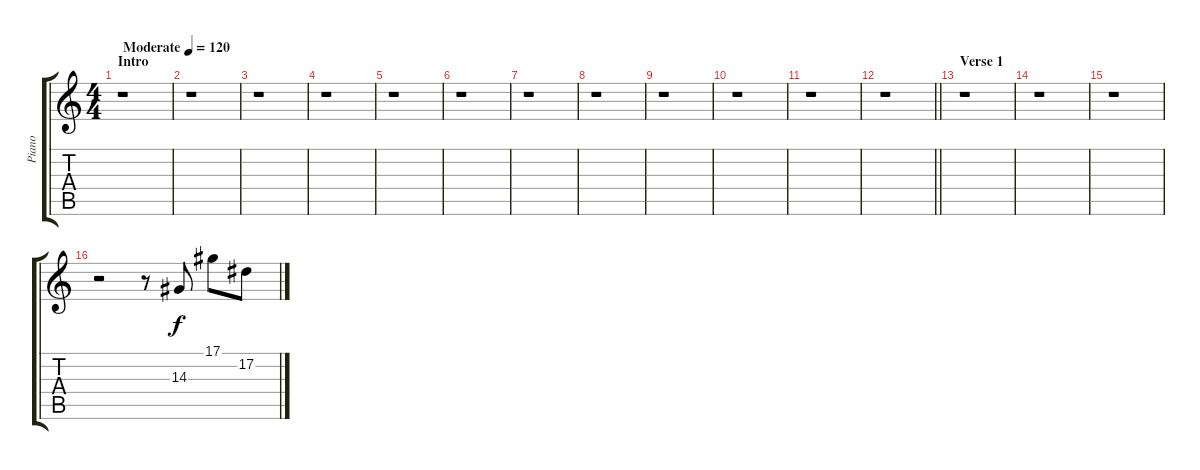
\track ("Piano" "Piano") {instrument acousticgrandpiano}
\staff {score tabs}
\tuning (Eb4 Bb3 Gb3 Db3 Ab2 Eb2) {hide}
\ts (4 4)
\section ("" "Intro")
\tempo (120 "Moderate")
\clef g2
\ks c
r.1{dy f instrument acousticgrandpiano} |
r.1 |
r.1 |
r.1 |
r.1 |
r.1 |
r.1 |
r.1 |
r.1 |
r.1 |
r.1 |
\barLineRight lightlight
r.1 |
\section ("" "Verse 1")
r.1 |
r.1 |
r.1 |
r.2{volume 9} r.8 14.3.8 17.1.8 17.2.8
